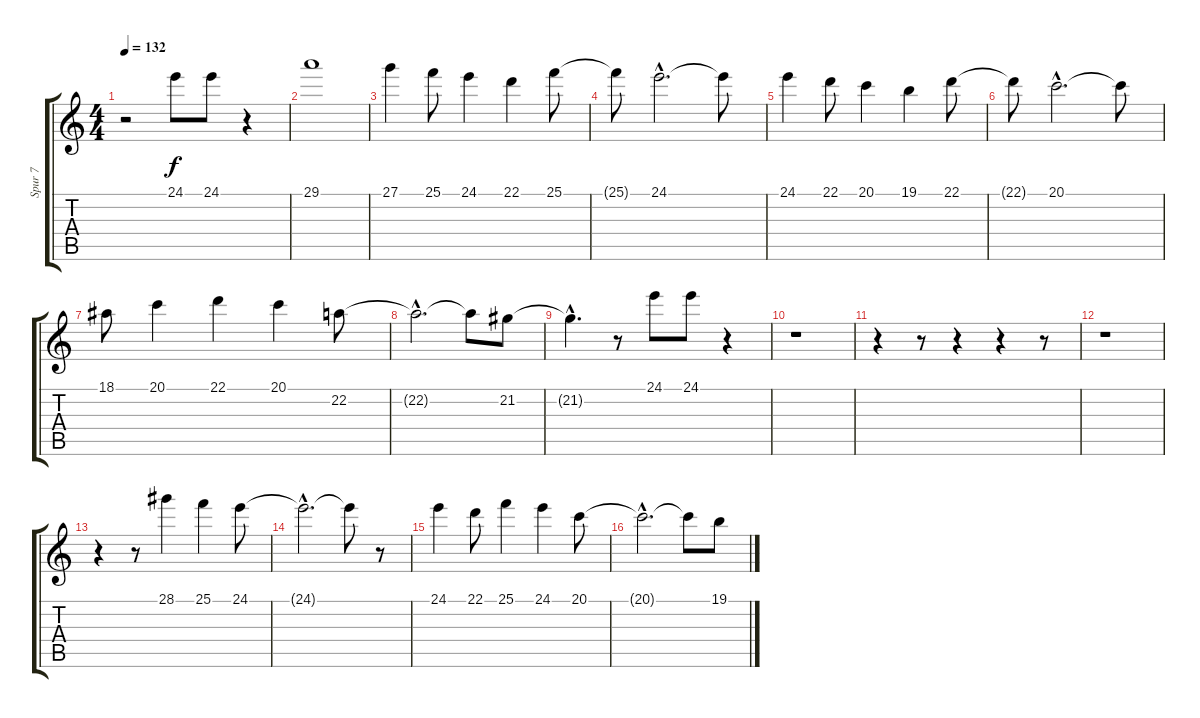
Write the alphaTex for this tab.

\track ("Spur 7" "Spur 7") {instrument drawbarorgan}
\staff {score tabs}
\tuning (E4 B3 G3 D3 A2 E2) {hide}
\ts (4 4)
\tempo 132
\clef g2
\ks c
r.2{dy f} 24.1.8 24.1.8 r.4 |
29.1.1 |
27.1.4 25.1.8 24.1.4 22.1.4 25.1.8 |
25.1{t}.8 24.1{hac}.2{d} 24.1{t}.8 |
24.1.4 22.1.8 20.1.4 19.1.4 22.1.8 |
22.1{t}.8 20.1{hac}.2{d} 20.1{t}.8 |
18.1.8 20.1.4 22.1.4 20.1.4 22.2.8 |
22.2{hac t}.2{d} 22.2{t}.8 21.2.8 |
21.2{hac t}.4{d} r.8 24.1.8 24.1.8 r.4 |
r.1 |
r.4 r.8 r.4 r.4 r.8 |
r.1 |
r.4 r.8 28.1.4 25.1.4 24.1.8 |
24.1{hac t}.2{d} 24.1{t}.8 r.8 |
24.1.4 22.1.8 25.1.4 24.1.4 20.1.8 |
20.1{hac t}.2{d} 20.1{t}.8 19.1.8
